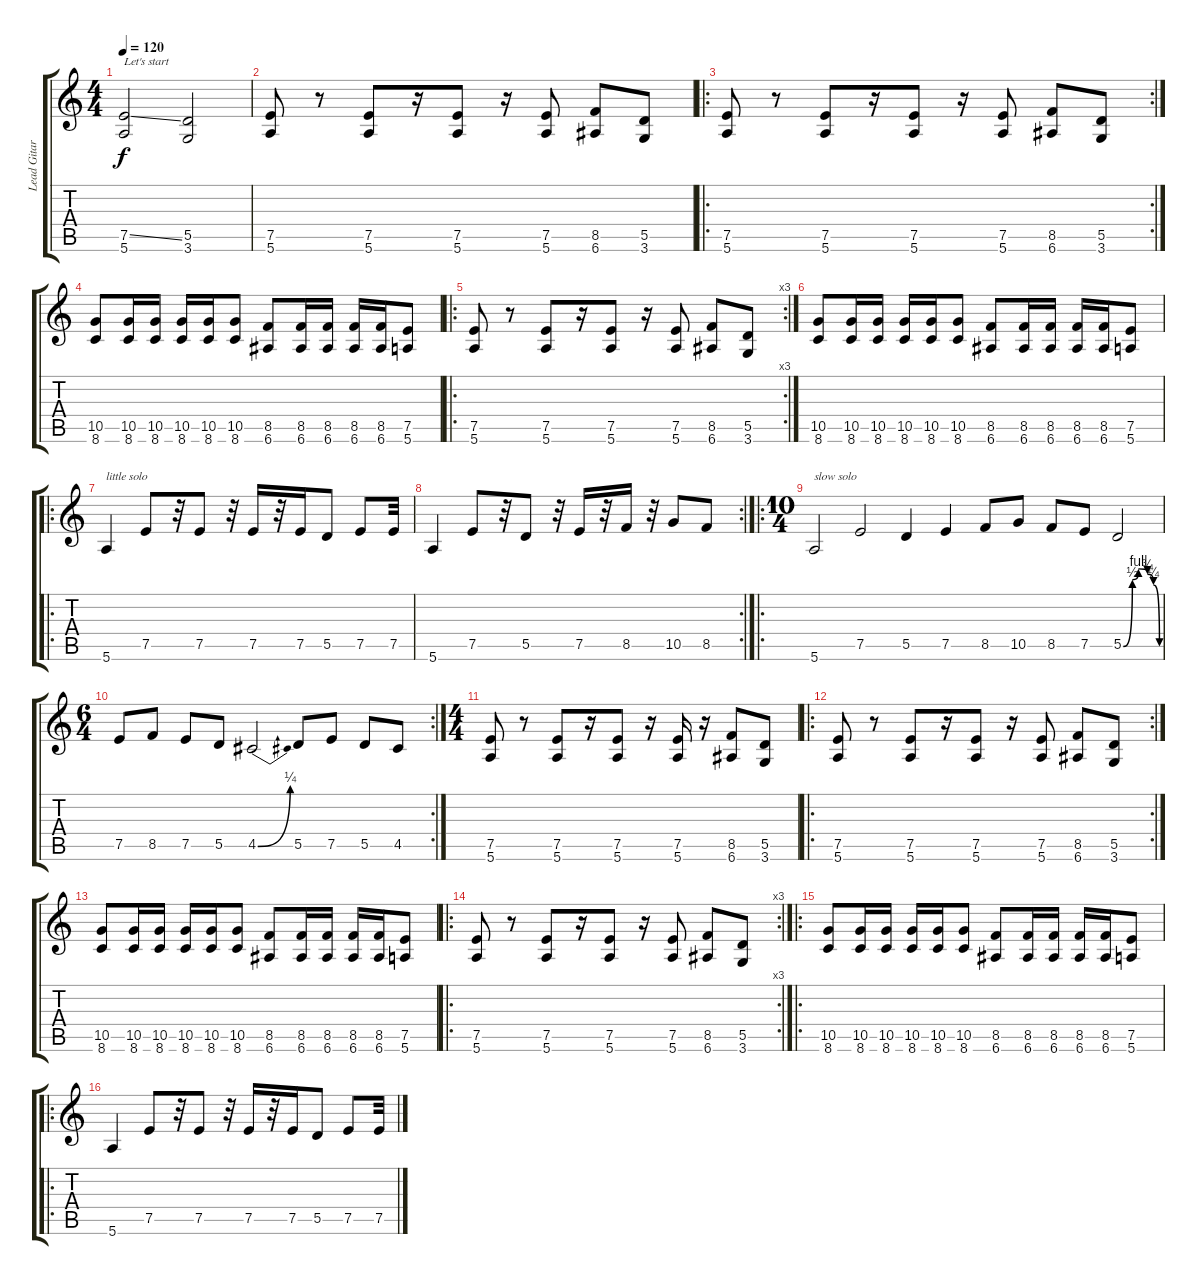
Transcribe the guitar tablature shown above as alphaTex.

\track ("Lead Gitar" "Lead Gitar") {instrument distortionguitar}
\staff {score tabs}
\tuning (E4 B3 G3 D3 A2 E2) {hide}
\ts (4 4)
\tempo 120
\clef g2
\ks c
(7.5{ss} 5.6).2{txt "Let's start" dy f instrument stringensemble1} (5.5 3.6).2 |
(7.5 5.6).8{instrument distortionguitar} r.8 (7.5 5.6).8 r.16 (7.5 5.6).8 r.16 (7.5 5.6).8 (8.5 6.6).8 (5.5 3.6).8 |
\ro
\rc 2
(7.5 5.6).8 r.8 (7.5 5.6).8 r.16 (7.5 5.6).8 r.16 (7.5 5.6).8 (8.5 6.6).8 (5.5 3.6).8 |
(10.5 8.6).8 (10.5 8.6).16 (10.5 8.6).16 (10.5 8.6).16 (10.5 8.6).16 (10.5 8.6).8 (8.5 6.6).8 (8.5 6.6).16 (8.5 6.6).16 (8.5 6.6).16 (8.5 6.6).16 (7.5 5.6).8 |
\ro
\rc 3
(7.5 5.6).8 r.8 (7.5 5.6).8 r.16 (7.5 5.6).8 r.16 (7.5 5.6).8 (8.5 6.6).8 (5.5 3.6).8 |
(10.5 8.6).8 (10.5 8.6).16 (10.5 8.6).16 (10.5 8.6).16 (10.5 8.6).16 (10.5 8.6).8 (8.5 6.6).8 (8.5 6.6).16 (8.5 6.6).16 (8.5 6.6).16 (8.5 6.6).16 (7.5 5.6).8 |
\ro
5.6.4{txt "little solo"} 7.5.8 r.32 7.5.8 r.32 7.5.16 r.32 7.5.16 5.5.8 7.5.8 7.5.32 |
\rc 2
5.6.4 7.5.8 r.32 5.5.8 r.32 7.5.16 r.32 8.5.16 r.32 10.5.8 8.5.8 |
\ro
\ts (10 4)
5.6.2{txt "slow solo"} 7.5.2 5.5.4 7.5.4 8.5.8 10.5.8 8.5.8 7.5.8 5.5{be (custom 0 0 15 2 25 4 40 3 50 1 60 0)}.2 |
\rc 2
\ts (6 4)
7.5.8 8.5.8 7.5.8 5.5.8 4.5{be (bend 0 0 60 1)}.2 5.5.8 7.5.8 5.5.8 4.5.8 |
\ts (4 4)
(7.5 5.6).8 r.8 (7.5 5.6).8 r.16 (7.5 5.6).8 r.16 (7.5 5.6).16 r.16 (8.5 6.6).8 (5.5 3.6).8 |
\ro
\rc 2
(7.5 5.6).8 r.8 (7.5 5.6).8 r.16 (7.5 5.6).8 r.16 (7.5 5.6).8 (8.5 6.6).8 (5.5 3.6).8 |
(10.5 8.6).8 (10.5 8.6).16 (10.5 8.6).16 (10.5 8.6).16 (10.5 8.6).16 (10.5 8.6).8 (8.5 6.6).8 (8.5 6.6).16 (8.5 6.6).16 (8.5 6.6).16 (8.5 6.6).16 (7.5 5.6).8 |
\ro
\rc 3
(7.5 5.6).8 r.8 (7.5 5.6).8 r.16 (7.5 5.6).8 r.16 (7.5 5.6).8 (8.5 6.6).8 (5.5 3.6).8 |
\ro
(10.5 8.6).8 (10.5 8.6).16 (10.5 8.6).16 (10.5 8.6).16 (10.5 8.6).16 (10.5 8.6).8 (8.5 6.6).8 (8.5 6.6).16 (8.5 6.6).16 (8.5 6.6).16 (8.5 6.6).16 (7.5 5.6).8 |
\ro
5.6.4 7.5.8 r.32 7.5.8 r.32 7.5.16 r.32 7.5.16 5.5.8 7.5.8 7.5.32
